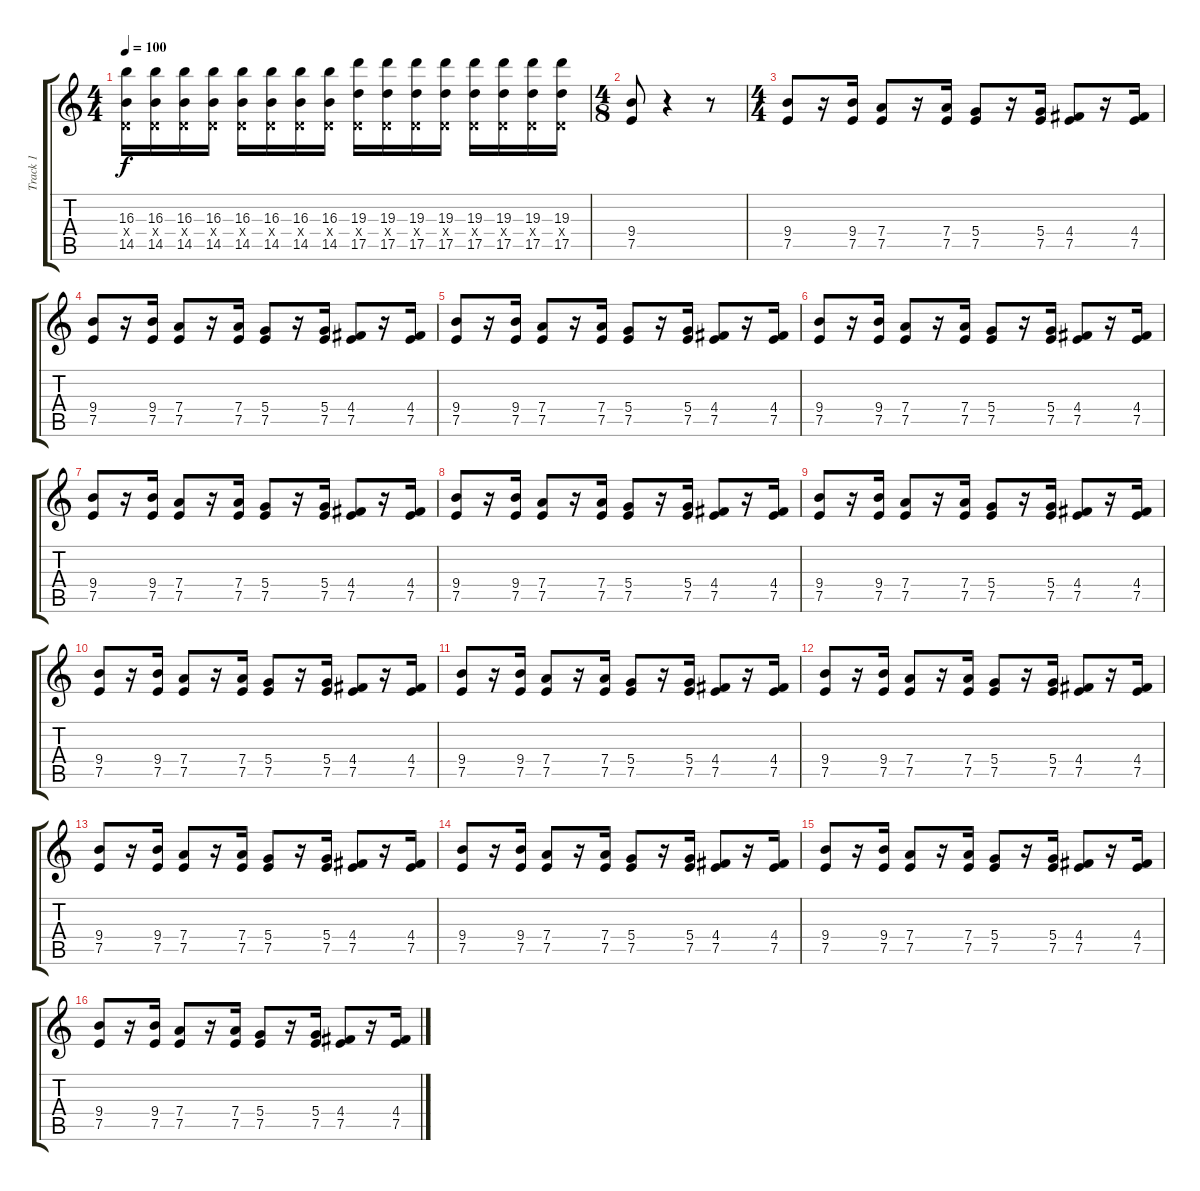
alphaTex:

\track ("Track 1" "Track 1") {instrument acousticguitarnylon}
\staff {score tabs}
\tuning (E4 B3 G3 D3 A2 E2) {hide}
\ts (4 4)
\tempo 100
\clef g2
\ks c
(16.3 0.4{x} 14.5).16{dy f} (16.3 0.4{x} 14.5).16 (16.3 0.4{x} 14.5).16 (16.3 0.4{x} 14.5).16 (16.3 0.4{x} 14.5).16 (16.3 0.4{x} 14.5).16 (16.3 0.4{x} 14.5).16 (16.3 0.4{x} 14.5).16 (19.3 0.4{x} 17.5).16 (19.3 0.4{x} 17.5).16 (19.3 0.4{x} 17.5).16 (19.3 0.4{x} 17.5).16 (19.3 0.4{x} 17.5).16 (19.3 0.4{x} 17.5).16 (19.3 0.4{x} 17.5).16 (19.3 0.4{x} 17.5).16 |
\ts (4 8)
(9.4 7.5).8{instrument overdrivenguitar} r.4 r.8 |
\ts (4 4)
(9.4 7.5).8 r.16 (9.4 7.5).16 (7.4 7.5).8 r.16 (7.4 7.5).16 (5.4 7.5).8 r.16 (5.4 7.5).16 (4.4 7.5).8 r.16 (4.4 7.5).16 |
(9.4 7.5).8 r.16 (9.4 7.5).16 (7.4 7.5).8 r.16 (7.4 7.5).16 (5.4 7.5).8 r.16 (5.4 7.5).16 (4.4 7.5).8 r.16 (4.4 7.5).16 |
(9.4 7.5).8 r.16 (9.4 7.5).16 (7.4 7.5).8 r.16 (7.4 7.5).16 (5.4 7.5).8 r.16 (5.4 7.5).16 (4.4 7.5).8 r.16 (4.4 7.5).16 |
(9.4 7.5).8 r.16 (9.4 7.5).16 (7.4 7.5).8 r.16 (7.4 7.5).16 (5.4 7.5).8 r.16 (5.4 7.5).16 (4.4 7.5).8 r.16 (4.4 7.5).16 |
(9.4 7.5).8 r.16 (9.4 7.5).16 (7.4 7.5).8 r.16 (7.4 7.5).16 (5.4 7.5).8 r.16 (5.4 7.5).16 (4.4 7.5).8 r.16 (4.4 7.5).16 |
(9.4 7.5).8 r.16 (9.4 7.5).16 (7.4 7.5).8 r.16 (7.4 7.5).16 (5.4 7.5).8 r.16 (5.4 7.5).16 (4.4 7.5).8 r.16 (4.4 7.5).16 |
(9.4 7.5).8 r.16 (9.4 7.5).16 (7.4 7.5).8 r.16 (7.4 7.5).16 (5.4 7.5).8 r.16 (5.4 7.5).16 (4.4 7.5).8 r.16 (4.4 7.5).16 |
(9.4 7.5).8 r.16 (9.4 7.5).16 (7.4 7.5).8 r.16 (7.4 7.5).16 (5.4 7.5).8 r.16 (5.4 7.5).16 (4.4 7.5).8 r.16 (4.4 7.5).16 |
(9.4 7.5).8 r.16 (9.4 7.5).16 (7.4 7.5).8 r.16 (7.4 7.5).16 (5.4 7.5).8 r.16 (5.4 7.5).16 (4.4 7.5).8 r.16 (4.4 7.5).16 |
(9.4 7.5).8 r.16 (9.4 7.5).16 (7.4 7.5).8 r.16 (7.4 7.5).16 (5.4 7.5).8 r.16 (5.4 7.5).16 (4.4 7.5).8 r.16 (4.4 7.5).16 |
(9.4 7.5).8 r.16 (9.4 7.5).16 (7.4 7.5).8 r.16 (7.4 7.5).16 (5.4 7.5).8 r.16 (5.4 7.5).16 (4.4 7.5).8 r.16 (4.4 7.5).16 |
(9.4 7.5).8 r.16 (9.4 7.5).16 (7.4 7.5).8 r.16 (7.4 7.5).16 (5.4 7.5).8 r.16 (5.4 7.5).16 (4.4 7.5).8 r.16 (4.4 7.5).16 |
(9.4 7.5).8 r.16 (9.4 7.5).16 (7.4 7.5).8 r.16 (7.4 7.5).16 (5.4 7.5).8 r.16 (5.4 7.5).16 (4.4 7.5).8 r.16 (4.4 7.5).16 |
(9.4 7.5).8 r.16 (9.4 7.5).16 (7.4 7.5).8 r.16 (7.4 7.5).16 (5.4 7.5).8 r.16 (5.4 7.5).16 (4.4 7.5).8 r.16 (4.4 7.5).16
